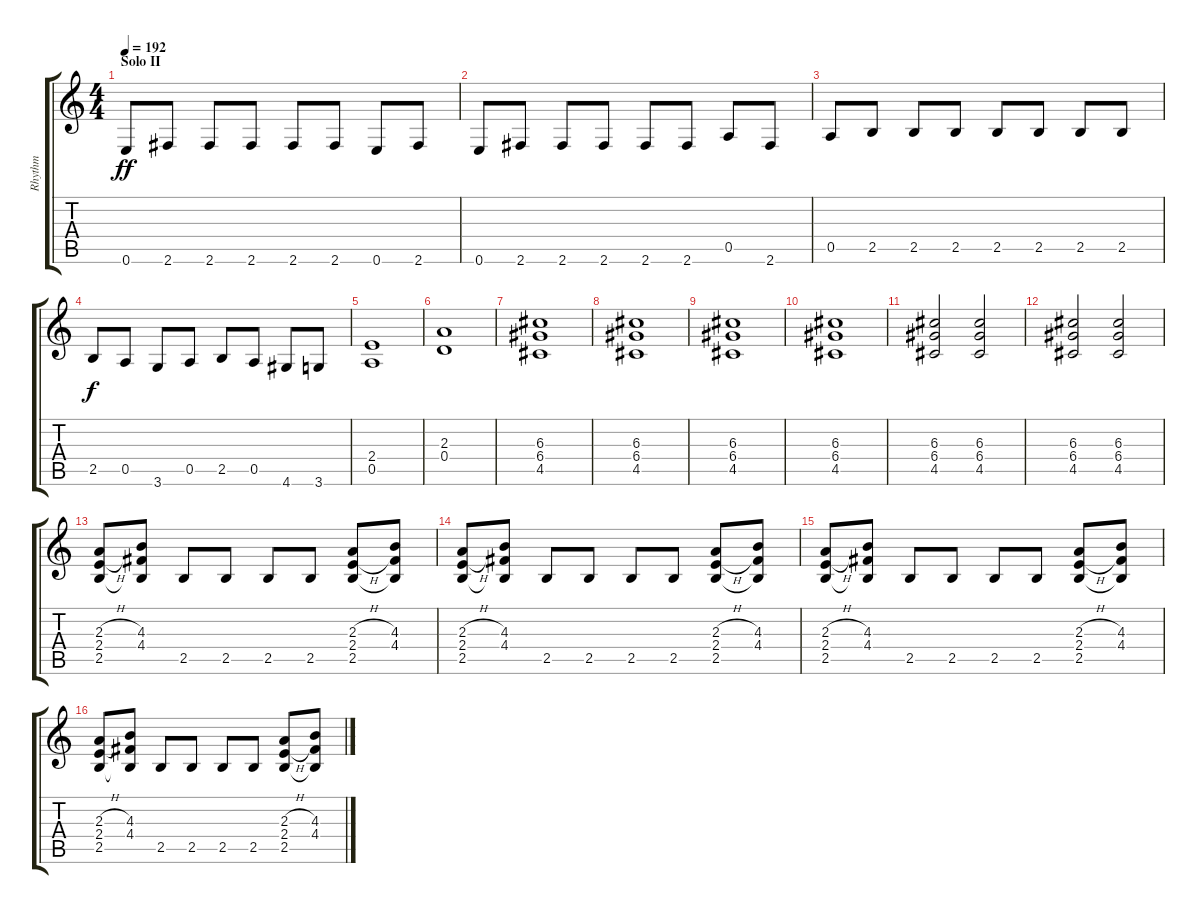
\track ("Rhythm" "Rhythm") {instrument overdrivenguitar}
\staff {score tabs}
\tuning (E4 B3 G3 D3 A2 E2) {hide}
\ts (4 4)
\section ("" "Solo II")
\tempo 192
\clef g2
\ks c
0.6.8{dy ff} 2.6.8 2.6.8 2.6.8 2.6.8 2.6.8 0.6.8 2.6.8 |
0.6.8 2.6.8 2.6.8 2.6.8 2.6.8 2.6.8 0.5.8 2.6.8 |
0.5.8 2.5.8 2.5.8 2.5.8 2.5.8 2.5.8 2.5.8 2.5.8 |
2.5.8{dy f} 0.5.8 3.6.8 0.5.8 2.5.8 0.5.8 4.6.8 3.6.8 |
(2.4 0.5).1 |
(2.3 0.4).1 |
(6.3 6.4 4.5).1 |
(6.3 6.4 4.5).1 |
(6.3 6.4 4.5).1 |
(6.3 6.4 4.5).1 |
(6.3 6.4 4.5).2 (6.3 6.4 4.5).2 |
(6.3 6.4 4.5).2 (6.3 6.4 4.5).2 |
(2.3{h} 2.4{h} 2.5).8 (4.3 4.4 2.5{t}).8 2.5.8 2.5.8 2.5.8 2.5.8 (2.3{h} 2.4{h} 2.5).8 (4.3 4.4 2.5{t}).8 |
(2.3{h} 2.4{h} 2.5).8 (4.3 4.4 2.5{t}).8 2.5.8 2.5.8 2.5.8 2.5.8 (2.3{h} 2.4{h} 2.5).8 (4.3 4.4 2.5{t}).8 |
(2.3{h} 2.4{h} 2.5).8 (4.3 4.4 2.5{t}).8 2.5.8 2.5.8 2.5.8 2.5.8 (2.3{h} 2.4{h} 2.5).8 (4.3 4.4 2.5{t}).8 |
(2.3{h} 2.4{h} 2.5).8 (4.3 4.4 2.5{t}).8 2.5.8 2.5.8 2.5.8 2.5.8 (2.3{h} 2.4{h} 2.5).8 (4.3 4.4 2.5{t}).8
